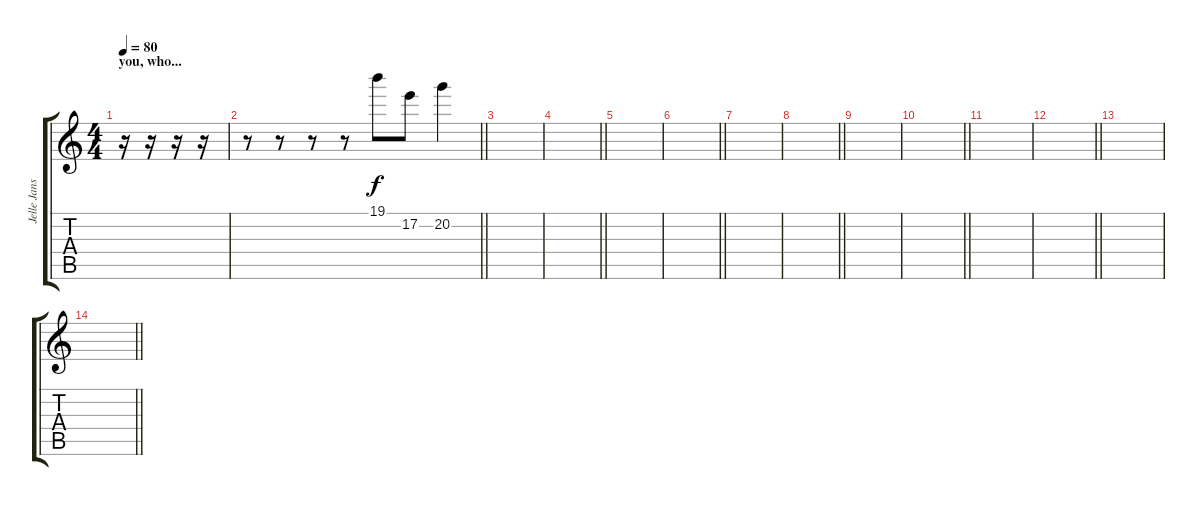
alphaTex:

\track ("Jelle Janse" "Jelle Jans") {instrument overdrivenguitar}
\staff {score tabs}
\tuning (E4 B3 G3 D3 A2 E2) {hide}
\ts (4 4)
\section ("" "you, who...")
\tempo 80
\clef g2
\ks c
r.16{dy f} r.16 r.16 r.16 |
\barLineRight lightlight
r.8 r.8 r.8 r.8 19.1.8 17.2.8 20.2.4 |
|
\barLineRight lightlight
|
|
\barLineRight lightlight
|
|
\barLineRight lightlight
|
|
\barLineRight lightlight
|
|
\barLineRight lightlight
|
|
\barLineRight lightlight
